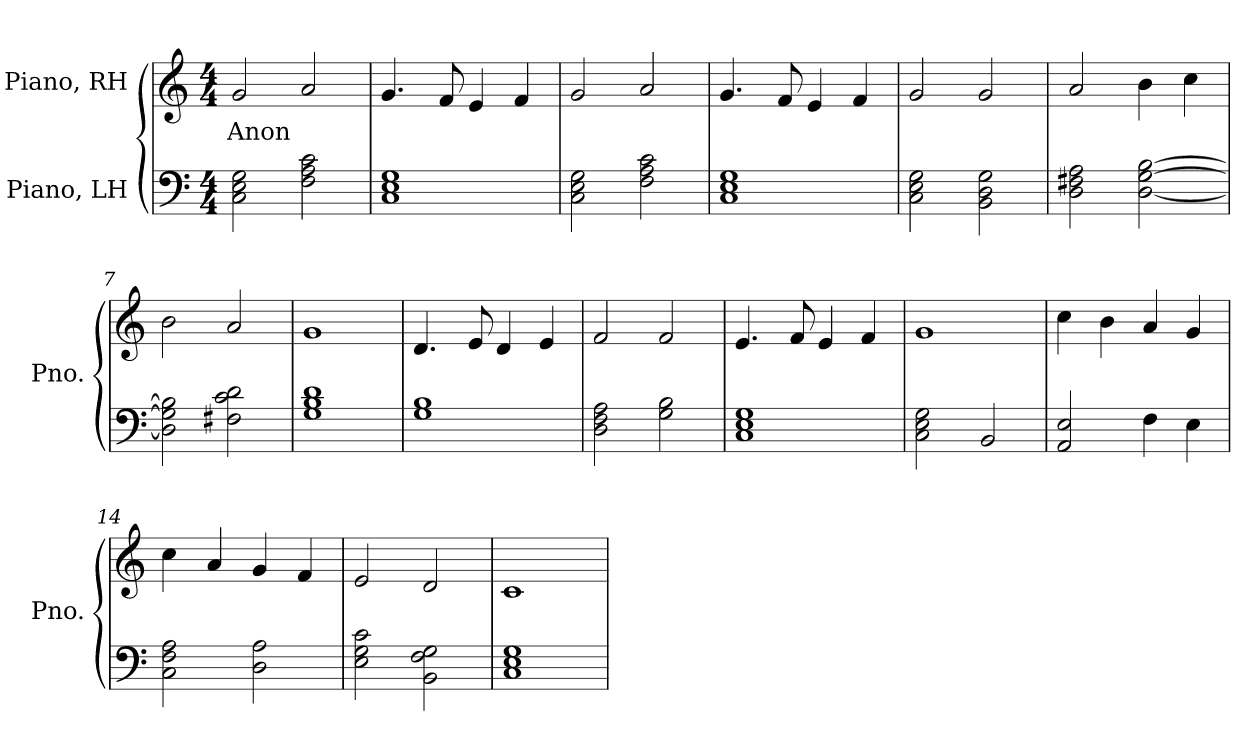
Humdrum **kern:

**kern	**kern	**text
*part2	*part1	*part1
*staff2	*staff1	*staff1
*I"Piano, LH	*I"Piano, RH	*
*I'Pno.	*I'Pno.	*
*clefF4	*clefG2	*
*k[]	*k[]	*
*M4/4	*M4/4	*
*MM140	*MM140	*
=1	=1	=1
!	!	!LO:LY:b
2C\ 2E\ 2G\	2g/	Anon
2F\ 2A\ 2c\	2a/	.
=2	=2	=2
1C 1E 1G	4.g/	.
.	8f/	.
.	4e/	.
.	4f/	.
=3	=3	=3
2C\ 2E\ 2G\	2g/	.
2F\ 2A\ 2c\	2a/	.
=4	=4	=4
1C 1E 1G	4.g/	.
.	8f/	.
.	4e/	.
.	4f/	.
=5	=5	=5
2C\ 2E\ 2G\	2g/	.
2BB\ 2D\ 2G\	2g/	.
=6	=6	=6
2D\ 2F#X\ 2A\	2a/	.
[2D\ [2G\ [2B\	4b\	.
.	4cc\	.
=7	=7	=7
2D\] 2G\] 2B\]	2b\	.
2F#X\ 2c\ 2d\	2a/	.
=8	=8	=8
1G 1B 1d	1g	.
!!LO:LB:g=z
=9	=9	=9
1G 1B	4.d/	.
.	8e/	.
.	4d/	.
.	4e/	.
=10	=10	=10
2D\ 2F\ 2A\	2f/	.
2G\ 2B\	2f/	.
=11	=11	=11
1C 1E 1G	4.e/	.
.	8f/	.
.	4e/	.
.	4f/	.
=12	=12	=12
2C\ 2E\ 2G\	1g	.
2BB/	.	.
=13	=13	=13
2AA/ 2E/	4cc\	.
.	4b\	.
4F\	4a/	.
4E\	4g/	.
=14	=14	=14
2C\ 2F\ 2A\	4cc\	.
.	4a/	.
2D\ 2A\	4g/	.
.	4f/	.
=15	=15	=15
2E\ 2G\ 2c\	2e/	.
2BB\ 2F\ 2G\	2d/	.
=16	=16	=16
1C 1E 1G	1c	.
=	=	=
*-	*-	*-
